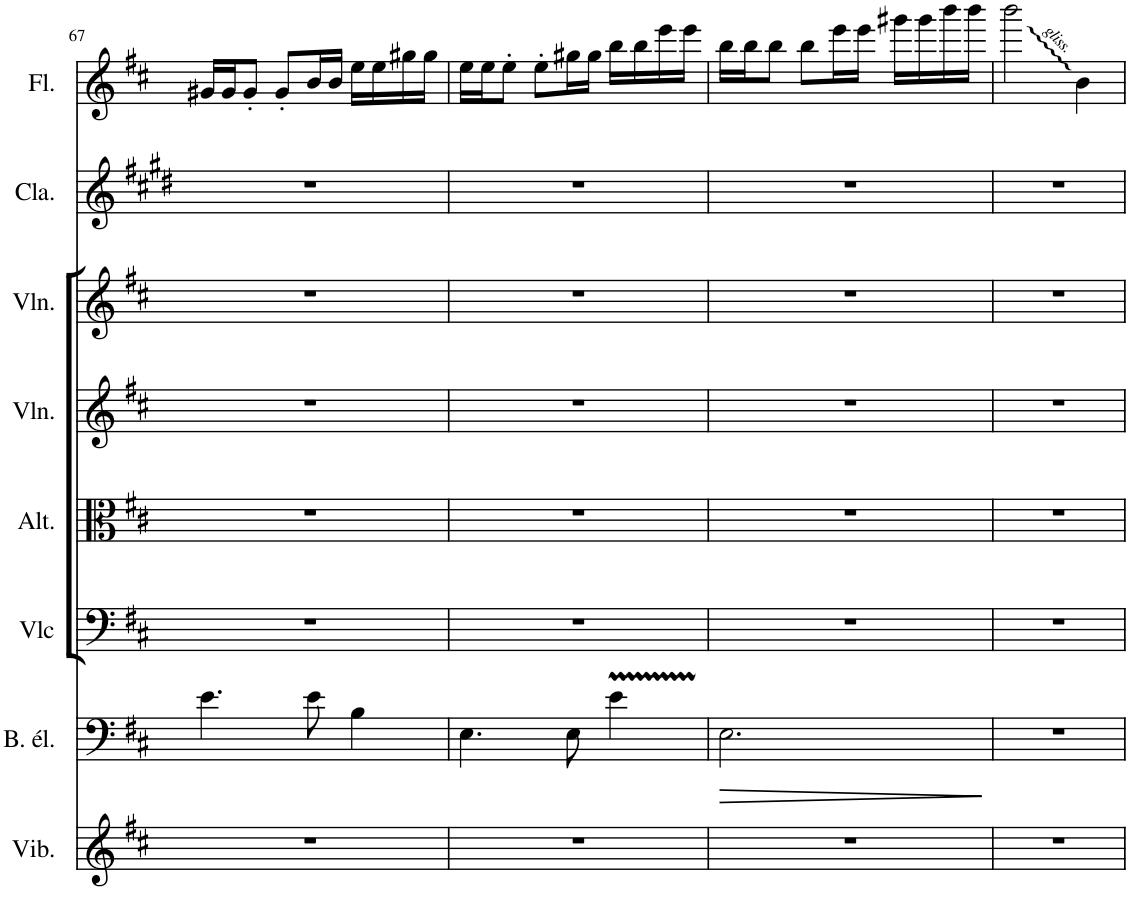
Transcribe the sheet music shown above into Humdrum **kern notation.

**kern	**kern	**dynam	**kern	**kern	**kern	**kern	**kern	**kern
*part8	*part7	*part7	*part6	*part5	*part4	*part3	*part2	*part1
*staff8	*staff7	*staff7	*staff6	*staff5	*staff4	*staff3	*staff2	*staff1
*I"Vibraphone	*I"Basse électrique	*	*I"Violoncelle	*I"Alto	*I"Violon	*I"Violon	*I"Clarinette	*I"Flûte
*I'Vib.	*I'B. él.	*	*I'Vlc	*I'Alt.	*I'Vln.	*I'Vln.	*I'Cla.	*I'Fl.
!!LO:PB:g=z
*clefG2	*clefF4	*	*clefF4	*clefC3	*clefG2	*clefG2	*clefG2	*clefG2
*	*Trd7c12	*	*	*	*	*	*Trd1c2	*
*k[f#c#]	*k[f#c#]	*	*k[f#c#]	*k[f#c#]	*k[f#c#]	*k[f#c#]	*k[f#c#g#d#]	*k[f#c#]
*M3/4	*M3/4	*	*M3/4	*M3/4	*M3/4	*M3/4	*M3/4	*M3/4
=67	=67	=67	=67	=67	=67	=67	=67	=67
2.r	4.e\	.	2.r	2.r	2.r	2.r	2.r	16g#X/LL
.	.	.	.	.	.	.	.	16g#/J
.	.	.	.	.	.	.	.	8g#'/J
.	.	.	.	.	.	.	.	8g#'/L
.	8e\	.	.	.	.	.	.	16b/L
.	.	.	.	.	.	.	.	16b/JJ
.	4B\	.	.	.	.	.	.	16ee\LL
.	.	.	.	.	.	.	.	16ee\
.	.	.	.	.	.	.	.	16gg#X\
.	.	.	.	.	.	.	.	16gg#\JJ
=68	=68	=68	=68	=68	=68	=68	=68	=68
2.r	4.E\	.	2.r	2.r	2.r	2.r	2.r	16ee\LL
.	.	.	.	.	.	.	.	16ee\J
.	.	.	.	.	.	.	.	8ee'\J
.	.	.	.	.	.	.	.	8ee'\L
.	8E\	.	.	.	.	.	.	16gg#X\L
.	.	.	.	.	.	.	.	16gg#\JJ
.	4e\	.	.	.	.	.	.	16bb\LL
.	.	.	.	.	.	.	.	16bb\
.	.	.	.	.	.	.	.	16eee\
.	.	.	.	.	.	.	.	16eee\JJ
=69	=69	=69	=69	=69	=69	=69	=69	=69
!	!	!LO:HP:b	!	!	!	!	!	!
2.r	2.E\	>	2.r	2.r	2.r	2.r	2.r	16bb\LL
.	.	.	.	.	.	.	.	16bb\J
.	.	.	.	.	.	.	.	8bb\J
.	.	.	.	.	.	.	.	8bb\L
.	.	.	.	.	.	.	.	16eee\L
.	.	.	.	.	.	.	.	16eee\JJ
.	.	.	.	.	.	.	.	16ggg#X\LL
.	.	.	.	.	.	.	.	16ggg#\
.	.	.	.	.	.	.	.	16bbb\
.	.	.	.	.	.	.	.	16bbb\JJ
.	.	]	.	.	.	.	.	.
=70	=70	=70	=70	=70	=70	=70	=70	=70
2.r	2.r	.	2.r	2.r	2.r	2.r	2.r	2bbb\
.	.	.	.	.	.	.	.	4b\
=	=	=	=	=	=	=	=	=
*-	*-	*-	*-	*-	*-	*-	*-	*-
